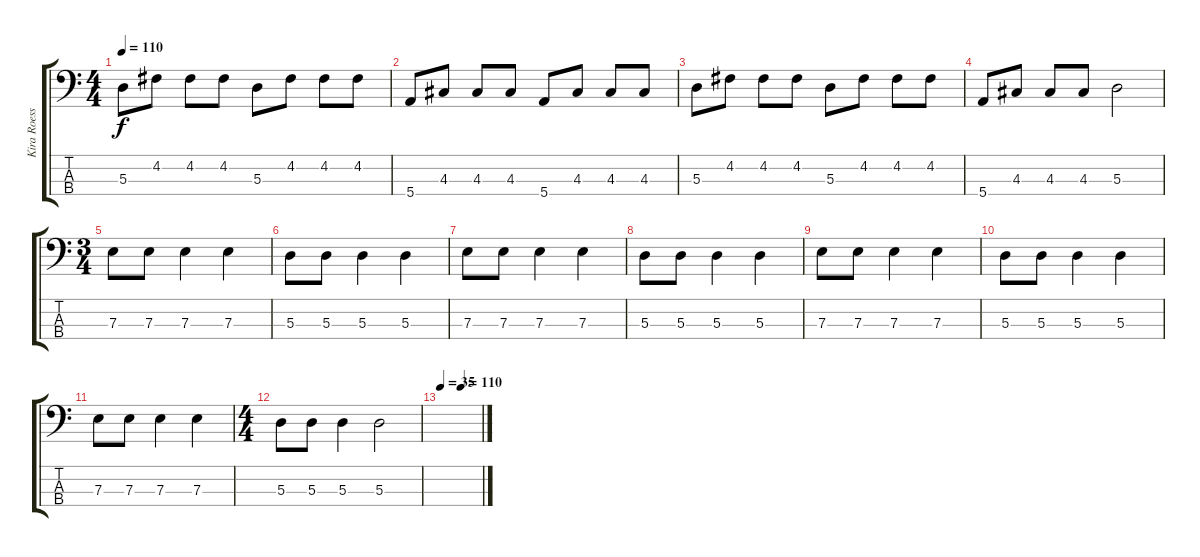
\track ("Kira Roessler - Bass" "Kira Roess") {instrument electricbassfinger}
\staff {score tabs}
\tuning (G2 D2 A1 E1) {hide}
\ts (4 4)
\tempo 110
\clef f4
\ks c
5.3.8{dy f} 4.2.8 4.2.8 4.2.8 5.3.8 4.2.8 4.2.8 4.2.8 |
5.4.8 4.3.8 4.3.8 4.3.8 5.4.8 4.3.8 4.3.8 4.3.8 |
5.3.8 4.2.8 4.2.8 4.2.8 5.3.8 4.2.8 4.2.8 4.2.8 |
5.4.8 4.3.8 4.3.8 4.3.8 5.3.2 |
\ts (3 4)
7.3.8 7.3.8 7.3.4 7.3.4 |
5.3.8 5.3.8 5.3.4 5.3.4 |
7.3.8 7.3.8 7.3.4 7.3.4 |
5.3.8 5.3.8 5.3.4 5.3.4 |
7.3.8 7.3.8 7.3.4 7.3.4 |
5.3.8 5.3.8 5.3.4 5.3.4 |
7.3.8 7.3.8 7.3.4 7.3.4 |
\ts (4 4)
5.3.8 5.3.8 5.3.4 5.3.2 |
\tempo 35
\tempo (110 0.5)
